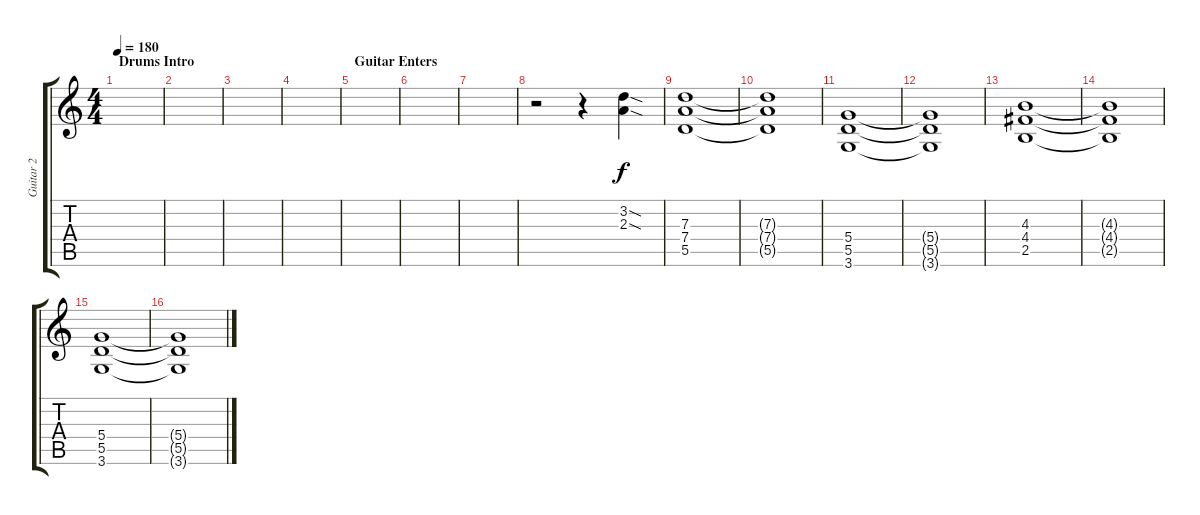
\track ("Guitar 2" "Guitar 2") {instrument distortionguitar}
\staff {score tabs}
\tuning (E4 B3 G3 D3 A2 E2) {hide}
\ts (4 4)
\section ("" "Drums Intro")
\tempo 180
\clef g2
\ks c
|
|
|
|
\section ("" "Guitar Enters")
|
|
|
r.2 r.4 (3.2{sod} 2.3{sod}).4 |
(7.3 7.4 5.5).1 |
(7.3{t} 7.4{t} 5.5{t}).1 |
(5.4 5.5 3.6).1 |
(5.4{t} 5.5{t} 3.6{t}).1 |
(4.3 4.4 2.5).1 |
(4.3{t} 4.4{t} 2.5{t}).1 |
(5.4 5.5 3.6).1 |
(5.4{t} 5.5{t} 3.6{t}).1
